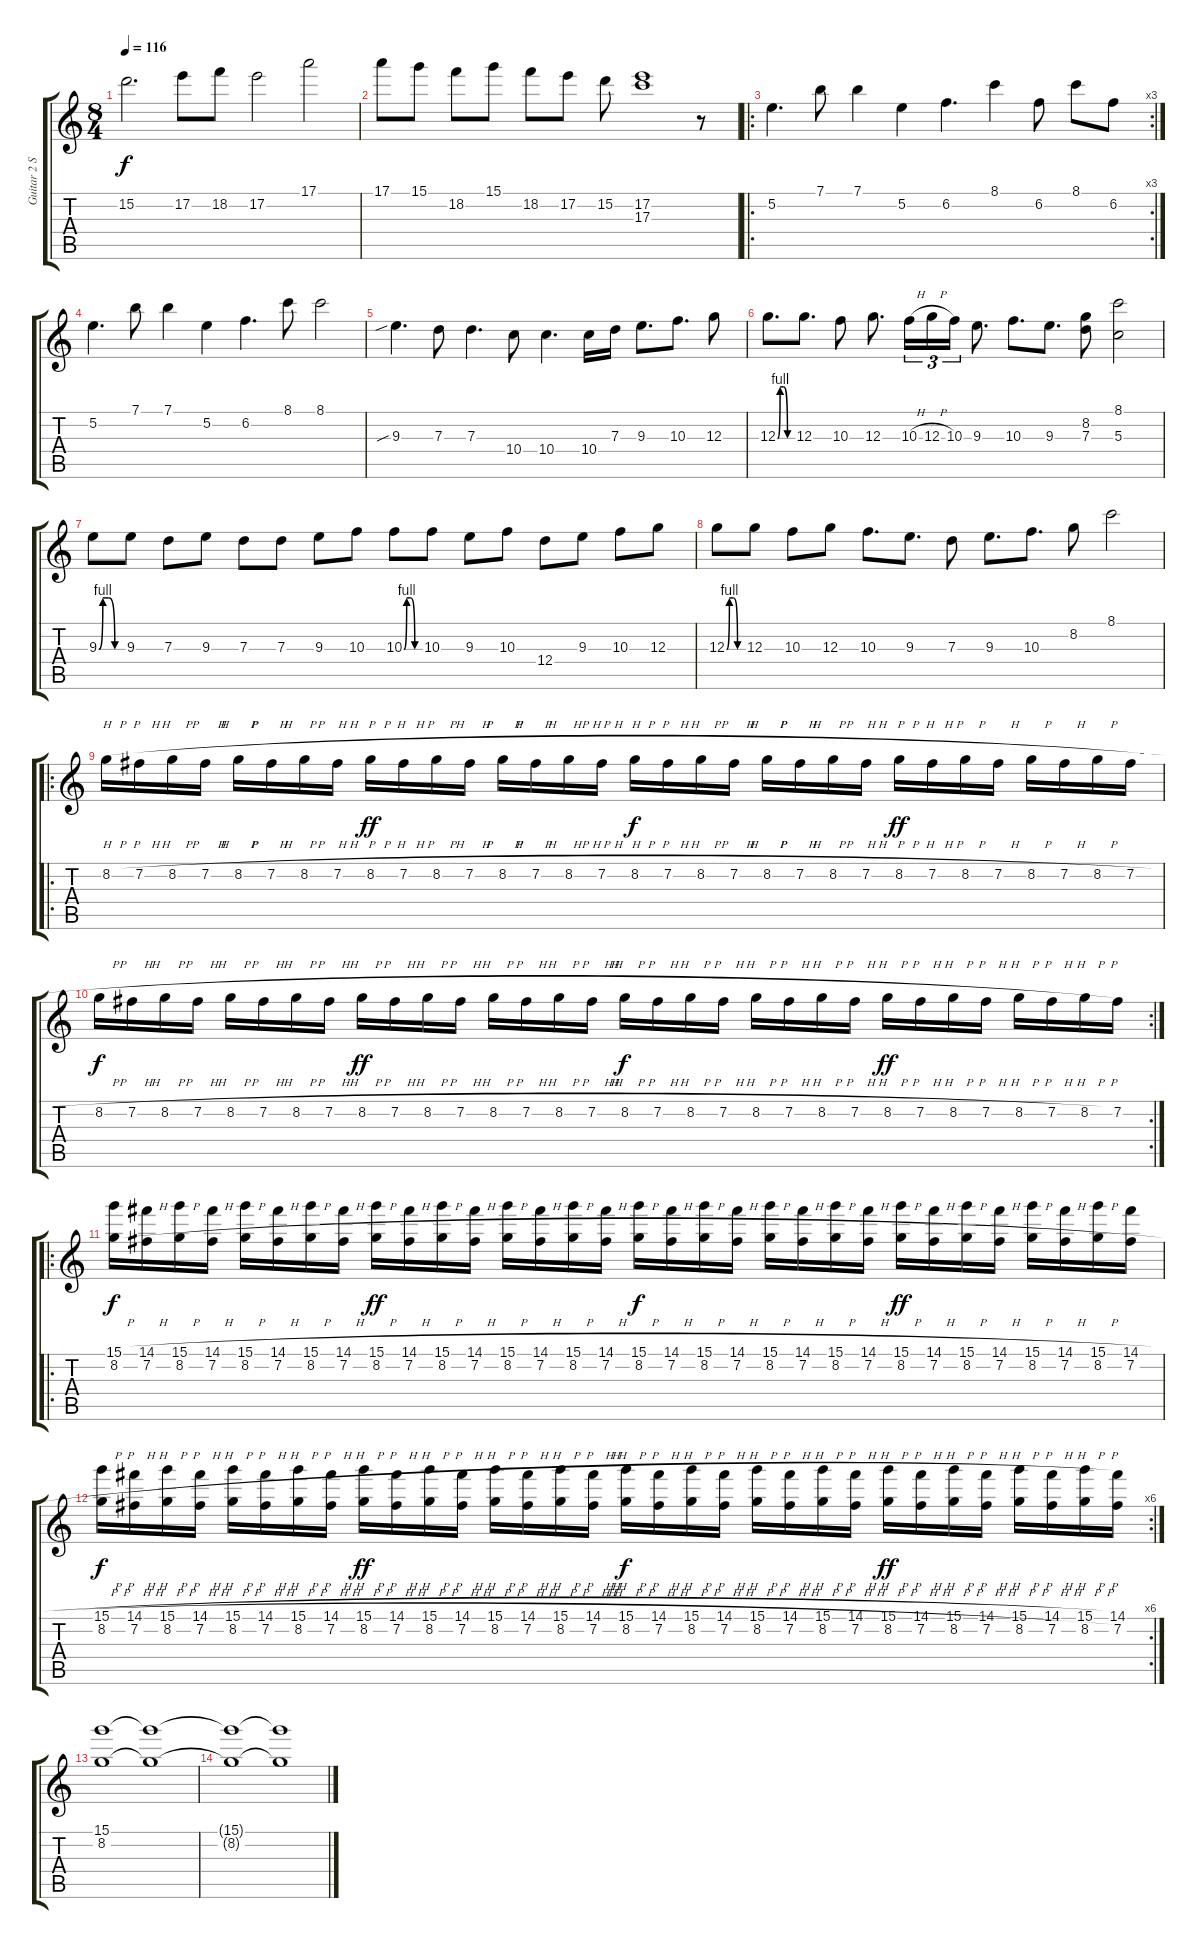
\track ("Guitar 2 Solo" "Guitar 2 S") {instrument acousticguitarnylon}
\staff {score tabs}
\tuning (E4 B3 G3 D3 A2 E2) {hide}
\ts (8 4)
\tempo 116
\clef g2
\ks c
15.2.2{d dy f} 17.2.8 18.2.8 17.2.2 17.1.2 |
17.1.8 15.1.8 18.2.8 15.1.8 18.2.8 17.2.8 15.2.8 (17.2 17.3).1 r.8 |
\ro
\rc 3
5.2.4{d} 7.1.8 7.1.4 5.2.4 6.2.4{d} 8.1.4 6.2.8 8.1.8 6.2.8 |
5.2.4{d} 7.1.8 7.1.4 5.2.4 6.2.4{d} 8.1.8 8.1.2 |
9.3{sib}.4{d} 7.3.8 7.3.4{d} 10.4.8 10.4.4{d} 10.4.16 7.3.16 9.3.8{d} 10.3.8{d} 12.3.8 |
12.3{be (custom 0 0 10 4 25 4 40 0 60 0)}.8{d} 12.3.8{d} 10.3.8 12.3.8{d} 10.3{h}.16{tu (3 2)} 12.3{h}.16{tu (3 2)} 10.3.16{tu (3 2)} 9.3.8{d} 10.3.8{d} 9.3.8{d} (8.2 7.3).8 (8.1 5.3).2 |
9.3{be (custom 0 0 10 4 25 4 40 0 60 0)}.8 9.3.8 7.3.8 9.3.8 7.3.8 7.3.8 9.3.8 10.3.8 10.3{be (custom 0 0 10 4 25 4 40 0 60 0)}.8 10.3.8 9.3.8 10.3.8 12.4.8 9.3.8 10.3.8 12.3.8 |
12.3{be (custom 0 0 10 4 25 4 40 0 60 0)}.8 12.3.8 10.3.8 12.3.8 10.3.8{d} 9.3.8{d} 7.3.8 9.3.8{d} 10.3.8{d} 8.2.8 8.1.2 |
\ro
8.2{h}.16 7.2{h}.16 8.2{h}.16 7.2{h}.16 8.2{h}.16 7.2{h}.16 8.2{h}.16 7.2{h}.16 8.2{h}.16{dy ff} 7.2{h}.16 8.2{h}.16 7.2{h}.16 8.2{h}.16 7.2{h}.16 8.2{h}.16 7.2{h}.16 8.2{h}.16{dy f} 7.2{h}.16 8.2{h}.16 7.2{h}.16 8.2{h}.16 7.2{h}.16 8.2{h}.16 7.2{h}.16 8.2{h}.16{dy ff} 7.2{h}.16 8.2{h}.16 7.2{h}.16 8.2{h}.16 7.2{h}.16 8.2{h}.16 7.2{h}.16 |
\rc 2
8.2{h}.16{dy f} 7.2{h}.16 8.2{h}.16 7.2{h}.16 8.2{h}.16 7.2{h}.16 8.2{h}.16 7.2{h}.16 8.2{h}.16{dy ff} 7.2{h}.16 8.2{h}.16 7.2{h}.16 8.2{h}.16 7.2{h}.16 8.2{h}.16 7.2{h}.16 8.2{h}.16{dy f} 7.2{h}.16 8.2{h}.16 7.2{h}.16 8.2{h}.16 7.2{h}.16 8.2{h}.16 7.2{h}.16 8.2{h}.16{dy ff} 7.2{h}.16 8.2{h}.16 7.2{h}.16 8.2{h}.16 7.2{h}.16 8.2{h}.16 7.2.16 |
\ro
(15.1{h} 8.2{h}).16{dy f} (14.1{h} 7.2{h}).16 (15.1{h} 8.2{h}).16 (14.1{h} 7.2{h}).16 (15.1{h} 8.2{h}).16 (14.1{h} 7.2{h}).16 (15.1{h} 8.2{h}).16 (14.1{h} 7.2{h}).16 (15.1{h} 8.2{h}).16{dy ff} (14.1{h} 7.2{h}).16 (15.1{h} 8.2{h}).16 (14.1{h} 7.2{h}).16 (15.1{h} 8.2{h}).16 (14.1{h} 7.2{h}).16 (15.1{h} 8.2{h}).16 (14.1{h} 7.2{h}).16 (15.1{h} 8.2{h}).16{dy f} (14.1{h} 7.2{h}).16 (15.1{h} 8.2{h}).16 (14.1{h} 7.2{h}).16 (15.1{h} 8.2{h}).16 (14.1{h} 7.2{h}).16 (15.1{h} 8.2{h}).16 (14.1{h} 7.2{h}).16 (15.1{h} 8.2{h}).16{dy ff} (14.1{h} 7.2{h}).16 (15.1{h} 8.2{h}).16 (14.1{h} 7.2{h}).16 (15.1{h} 8.2{h}).16 (14.1{h} 7.2{h}).16 (15.1{h} 8.2{h}).16 (14.1{h} 7.2{h}).16 |
\rc 6
(15.1{h} 8.2{h}).16{dy f} (14.1{h} 7.2{h}).16 (15.1{h} 8.2{h}).16 (14.1{h} 7.2{h}).16 (15.1{h} 8.2{h}).16 (14.1{h} 7.2{h}).16 (15.1{h} 8.2{h}).16 (14.1{h} 7.2{h}).16 (15.1{h} 8.2{h}).16{dy ff} (14.1{h} 7.2{h}).16 (15.1{h} 8.2{h}).16 (14.1{h} 7.2{h}).16 (15.1{h} 8.2{h}).16 (14.1{h} 7.2{h}).16 (15.1{h} 8.2{h}).16 (14.1{h} 7.2{h}).16 (15.1{h} 8.2{h}).16{dy f} (14.1{h} 7.2{h}).16 (15.1{h} 8.2{h}).16 (14.1{h} 7.2{h}).16 (15.1{h} 8.2{h}).16 (14.1{h} 7.2{h}).16 (15.1{h} 8.2{h}).16 (14.1{h} 7.2{h}).16 (15.1{h} 8.2{h}).16{dy ff} (14.1{h} 7.2{h}).16 (15.1{h} 8.2{h}).16 (14.1{h} 7.2{h}).16 (15.1{h} 8.2{h}).16 (14.1{h} 7.2{h}).16 (15.1{h} 8.2{h}).16 (14.1 7.2).16 |
(15.1 8.2).1 (15.1{t} 8.2{t}).1 |
(15.1{t} 8.2{t}).1 (15.1{t} 8.2{t}).1
